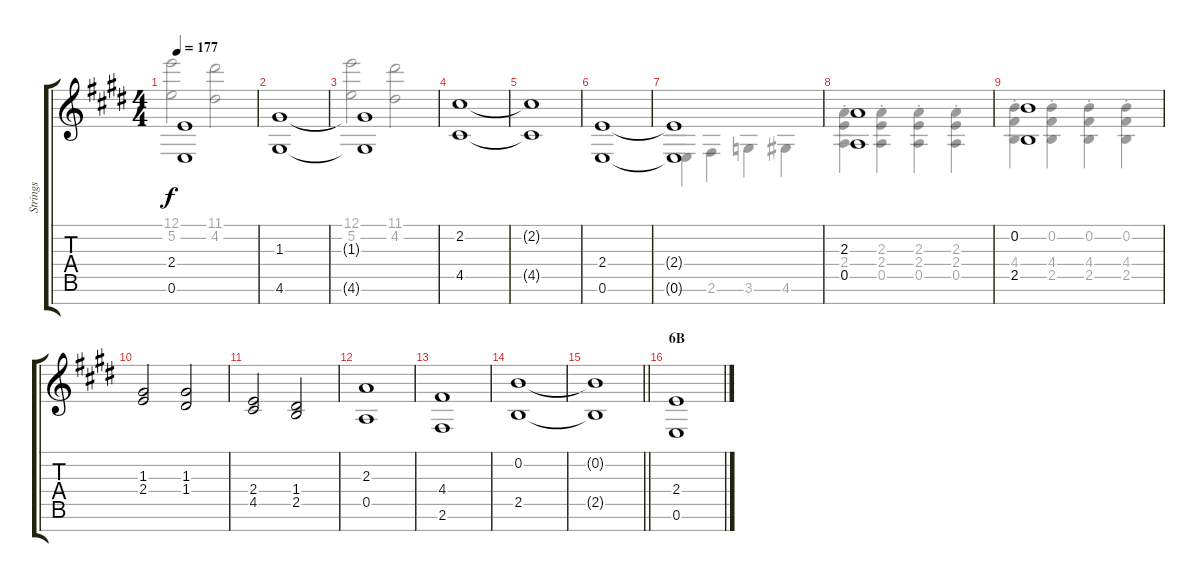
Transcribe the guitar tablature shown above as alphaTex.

\track ("Strings" "Strings") {instrument stringensemble1}
\staff {score tabs}
\tuning (E5 B4 G4 D4 A3 E3 B2) {hide}
\voice
\ts (4 4)
\tempo 177
\clef g2
\ks e
(2.4{t} 0.6{t}).1{dy f} |
(1.3 4.6).1 |
(1.3{t} 4.6{t}).1 |
(2.2 4.5).1 |
(2.2{t} 4.5{t}).1 |
(2.4 0.6).1 |
(2.4{t} 0.6{t}).1 |
(2.3 0.5).1 |
(0.2 2.5).1 |
(1.3 2.4).2 (1.3 1.4).2 |
(2.4 4.5).2 (1.4 2.5).2 |
(2.3 0.5).1 |
(4.4 2.6).1 |
(0.2 2.5).1 |
\barLineRight lightlight
(0.2{t} 2.5{t}).1 |
\section ("" "6B")
(2.4 0.6).1
\voice
\clef g2
\ottava regular
\simile none
\ks e
(12.1 5.2).2{dy f} (11.1 4.2).2 |
|
(12.1 5.2).2 (11.1 4.2).2 |
|
|
|
0.6.4 2.6.4 3.6.4 4.6.4 |
(2.3{st} 2.4{st} 0.5{st}).4 (2.3{st} 2.4{st} 0.5{st}).4 (2.3{st} 2.4{st} 0.5{st}).4 (2.3{st} 2.4{st} 0.5{st}).4 |
(0.2{st} 4.4{st} 2.5{st}).4 (0.2{st} 4.4{st} 2.5{st}).4 (0.2{st} 4.4{st} 2.5{st}).4 (0.2{st} 4.4{st} 2.5{st}).4 |
|
|
|
|
|
\barLineRight lightlight
|
